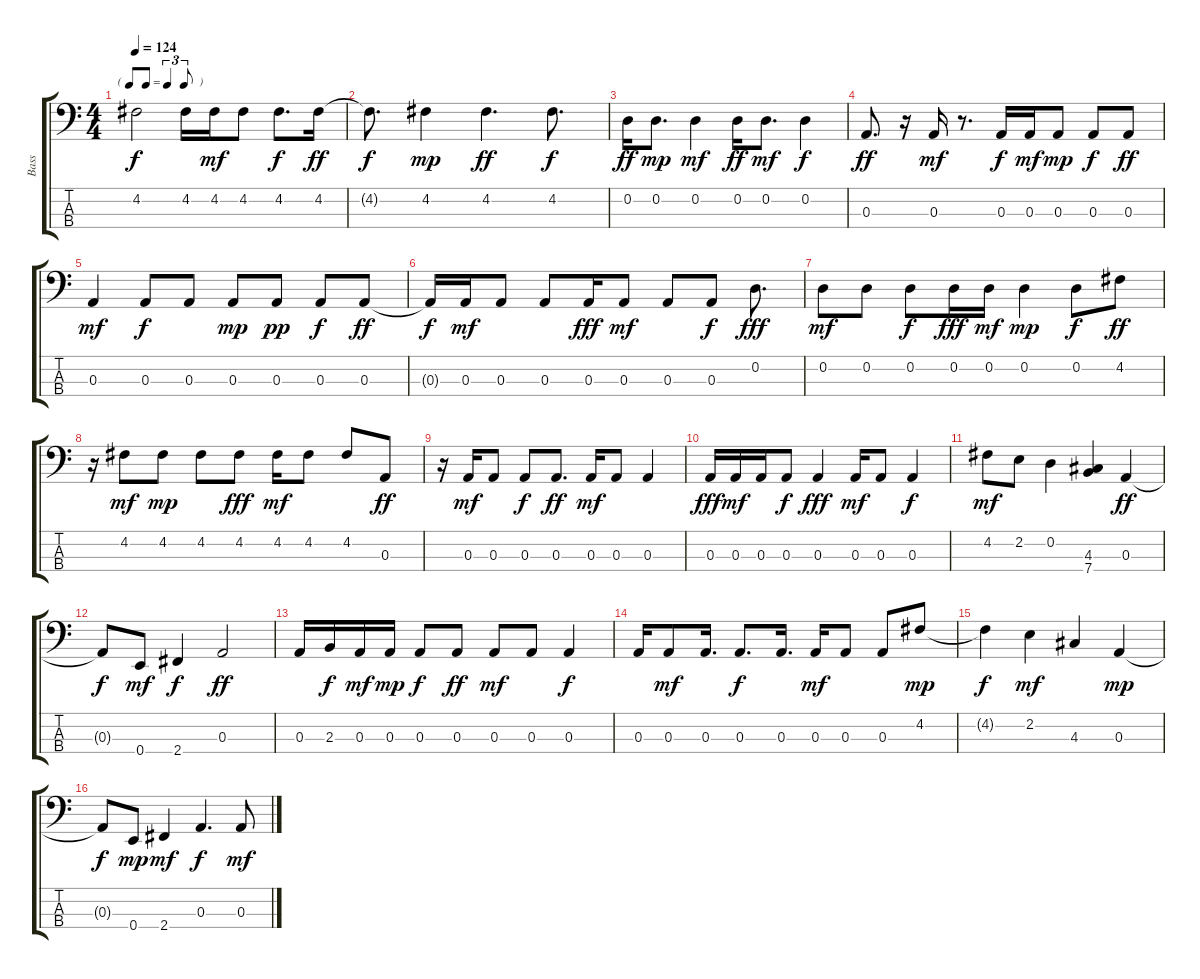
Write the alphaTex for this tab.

\track ("Bass" "Bass") {instrument electricbassfinger}
\staff {score tabs}
\tuning (G2 D2 A1 E1) {hide}
\ts (4 4)
\tf triplet8th
\tempo 124
\clef f4
\ks c
4.2{t}.2{dy f} 4.2.16 4.2.16{dy mf} 4.2.8 4.2.8{d dy f} 4.2.16{dy ff} |
4.2{t}.8{d dy f} 4.2.4{dy mp} 4.2.4{d dy ff} 4.2.8{d dy f} |
0.2.16{dy ff} 0.2.8{d dy mp} 0.2.4{dy mf} 0.2.16{dy ff} 0.2.8{d dy mf} 0.2.4{dy f} |
0.3.8{d dy ff} r.16 0.3.16{dy mf} r.8{d} 0.3.16{dy f} 0.3.16{dy mf} 0.3.8{dy mp} 0.3.8{dy f} 0.3.8{dy ff} |
0.3.4{dy mf} 0.3.8{dy f} 0.3.8 0.3.8{dy mp} 0.3.8{dy pp} 0.3.8{dy f} 0.3.8{dy ff} |
0.3{t}.16{dy f} 0.3.16{dy mf} 0.3.8 0.3.8 0.3.16{dy fff} 0.3.8{dy mf} 0.3.8 0.3.8{dy f} 0.2.8{d dy fff} |
0.2.8{dy mf} 0.2.8 0.2.8{dy f} 0.2.16{dy fff} 0.2.16{dy mf} 0.2.4{dy mp} 0.2.8{dy f} 4.2.8{dy ff} |
r.16 4.2.8{dy mf} 4.2.8{dy mp} 4.2.8 4.2.8{dy fff} 4.2.16{dy mf} 4.2.8 4.2.8 0.3.8{dy ff} |
r.16 0.3.16{dy mf} 0.3.8 0.3.8{dy f} 0.3.8{d dy ff} 0.3.16{dy mf} 0.3.8 0.3.4 |
0.3.16{dy fff} 0.3.16{dy mf} 0.3.16 0.3.8{dy f} 0.3.4{dy fff} 0.3.16{dy mf} 0.3.8 0.3.4{dy f} |
4.2.8{dy mf} 2.2.8 0.2.4 (4.3 7.4).4 0.3.4{dy ff} |
0.3{t}.8{dy f} 0.4.8{dy mf} 2.4.4{dy f} 0.3.2{dy ff} |
0.3.16 2.3.16{dy f} 0.3.16{dy mf} 0.3.16{dy mp} 0.3.8{dy f} 0.3.8{dy ff} 0.3.8{dy mf} 0.3.8 0.3.4{dy f} |
0.3.16 0.3.8{dy mf} 0.3.16{d} 0.3.8{d dy f} 0.3.16{d} 0.3.16{dy mf} 0.3.8 0.3.8 4.2.8{dy mp} |
4.2{t}.4{dy f} 2.2.4{dy mf} 4.3.4 0.3.4{dy mp} |
0.3{t}.8{dy f} 0.4.8{dy mp} 2.4.4{dy mf} 0.3.4{d dy f} 0.3.8{dy mf}
